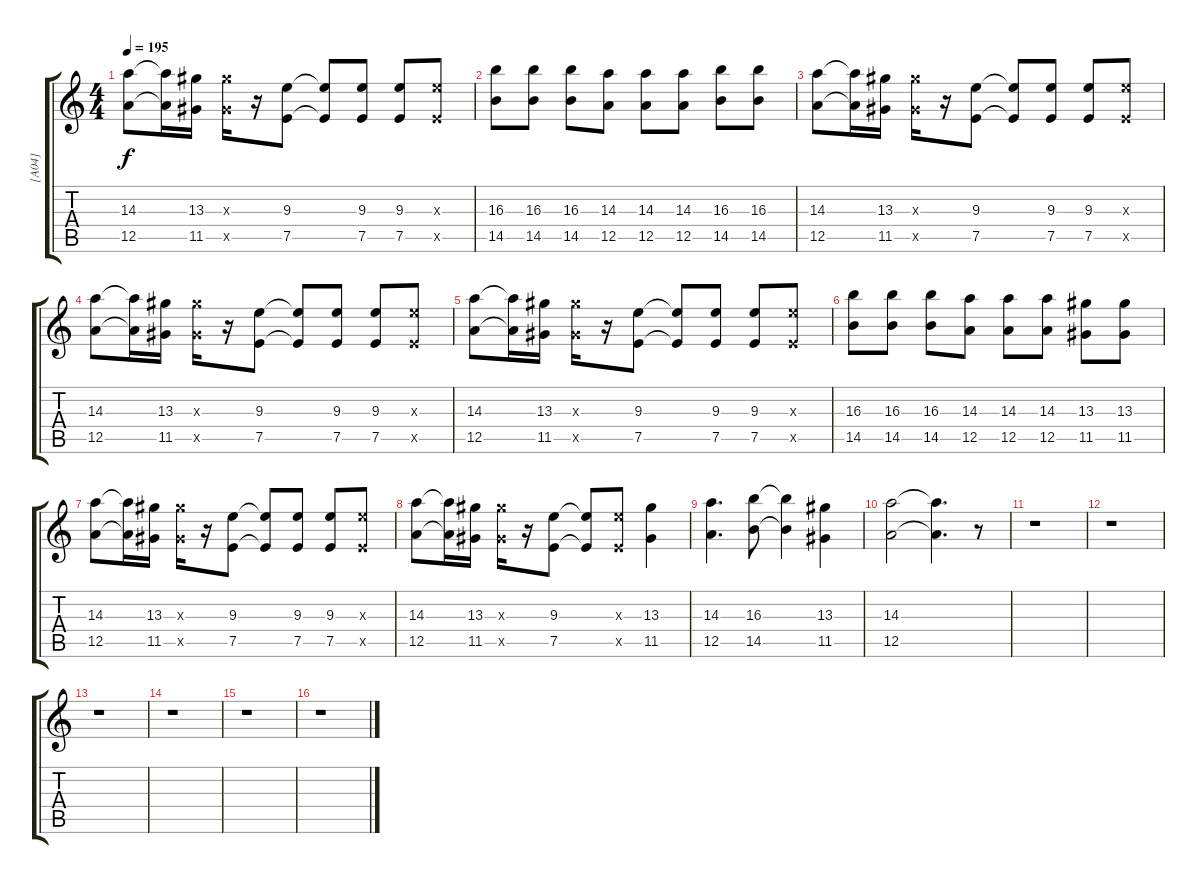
\track ("[A04]" "[A04]") {instrument overdrivenguitar}
\staff {score tabs}
\tuning (E4 B3 G3 D3 A2 E2) {hide}
\ts (4 4)
\tempo 195
\clef g2
\ks c
(14.3 12.5).8{dy f} (14.3{t} 12.5{t}).16 (13.3 11.5).16 (13.3{x} 11.5{x}).16 r.16 (9.3 7.5).8 (9.3{t} 7.5{t}).8 (9.3 7.5).8 (9.3 7.5).8 (9.3{x} 7.5{x}).8 |
(16.3 14.5).8 (16.3 14.5).8 (16.3 14.5).8 (14.3 12.5).8 (14.3 12.5).8 (14.3 12.5).8 (16.3 14.5).8 (16.3 14.5).8 |
(14.3 12.5).8 (14.3{t} 12.5{t}).16 (13.3 11.5).16 (13.3{x} 11.5{x}).16 r.16 (9.3 7.5).8 (9.3{t} 7.5{t}).8 (9.3 7.5).8 (9.3 7.5).8 (9.3{x} 7.5{x}).8 |
(14.3 12.5).8 (14.3{t} 12.5{t}).16 (13.3 11.5).16 (13.3{x} 11.5{x}).16 r.16 (9.3 7.5).8 (9.3{t} 7.5{t}).8 (9.3 7.5).8 (9.3 7.5).8 (9.3{x} 7.5{x}).8 |
(14.3 12.5).8 (14.3{t} 12.5{t}).16 (13.3 11.5).16 (13.3{x} 11.5{x}).16 r.16 (9.3 7.5).8 (9.3{t} 7.5{t}).8 (9.3 7.5).8 (9.3 7.5).8 (9.3{x} 7.5{x}).8 |
(16.3 14.5).8 (16.3 14.5).8 (16.3 14.5).8 (14.3 12.5).8 (14.3 12.5).8 (14.3 12.5).8 (13.3 11.5).8 (13.3 11.5).8 |
(14.3 12.5).8 (14.3{t} 12.5{t}).16 (13.3 11.5).16 (13.3{x} 11.5{x}).16 r.16 (9.3 7.5).8 (9.3{t} 7.5{t}).8 (9.3 7.5).8 (9.3 7.5).8 (9.3{x} 7.5{x}).8 |
(14.3 12.5).8 (14.3{t} 12.5{t}).16 (13.3 11.5).16 (13.3{x} 11.5{x}).16 r.16 (9.3 7.5).8 (9.3{t} 7.5{t}).8 (9.3{x} 7.5{x}).8 (13.3 11.5).4 |
(14.3 12.5).4{d} (16.3 14.5).8 (16.3{t} 14.5{t}).4 (13.3 11.5).4 |
(14.3 12.5).2 (14.3{t} 12.5{t}).4{d} r.8 |
r.1 |
r.1 |
r.1 |
r.1 |
r.1 |
r.1
